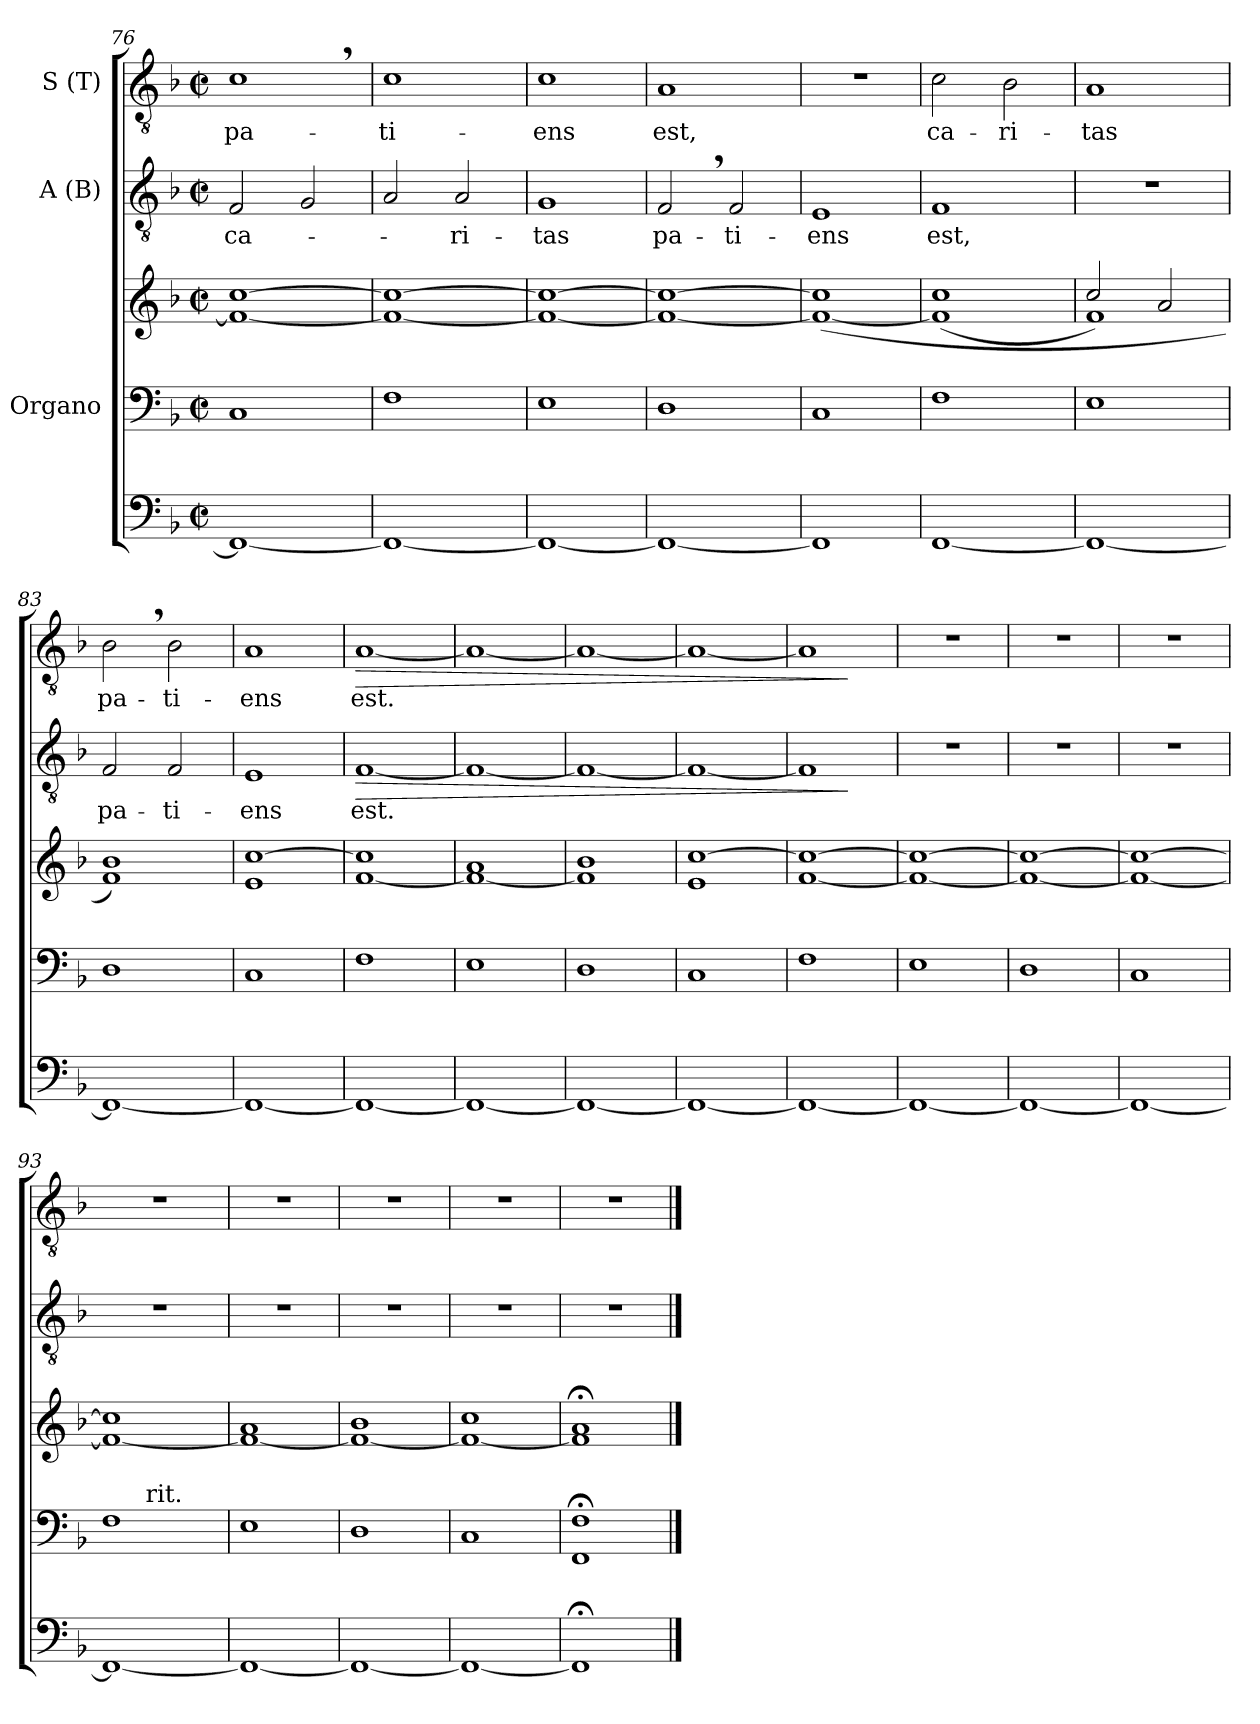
**kern	**kern	**kern	**kern	**text	**dynam	**kern	**text	**dynam
*part4	*part3	*part3	*part2	*part2	*part2	*part1	*part1	*part1
*staff5	*staff4	*staff3	*staff2	*staff2	*staff2	*staff1	*staff1	*staff1
*	*I"Organo	*	*I"A (B)	*	*	*I"S (T)	*	*
*clefF4	*clefF4	*clefG2	*clefGv2	*	*	*clefGv2	*	*
*k[b-]	*k[b-]	*k[b-]	*k[b-]	*	*	*k[b-]	*	*
*F:	*F:	*F:	*F:	*	*	*F:	*	*
*M2/2	*M2/2	*M2/2	*M2/2	*	*	*M2/2	*	*
*met(c|)	*met(c|)	*met(c|)	*met(c|)	*	*	*met(c|)	*	*
=76	=76	=76	=76	=76	=76	=76	=76	=76
!	!	!	!	!LO:LY:b	!	!	!LO:LY:b	!
1FF_	1C	1f_ [>1cc	2F/	ca-	.	1c,>	pa-	.
.	.	.	2G/	.	.	.	.	.
=77	=77	=77	=77	=77	=77	=77	=77	=77
!	!	!	!	!	!	!	!LO:LY:b	!
1FF_	1F	1f_ 1cc_	2A/	.	.	1c	-ti-	.
!	!	!	!	!LO:LY:b	!	!	!	!
.	.	.	2A/	-ri-	.	.	.	.
=78	=78	=78	=78	=78	=78	=78	=78	=78
!	!	!	!	!LO:LY:b	!	!	!LO:LY:b	!
1FF_	1E	1f_ 1cc_	1G	-tas	.	1c	-ens	.
=79	=79	=79	=79	=79	=79	=79	=79	=79
!	!	!	!	!LO:LY:b	!	!	!LO:LY:b	!
1FF_	1D	1f_ 1cc_	2F,>/	pa-	.	1A	est,	.
!	!	!	!	!LO:LY:b	!	!	!	!
.	.	.	2F/	-ti-	.	.	.	.
=80	=80	=80	=80	=80	=80	=80	=80	=80
!	!	!	!	!LO:LY:b	!	!	!	!
1FF]	1C	(>1f_ 1cc]	1E	-ens	.	1r	.	.
!!LO:LB:g=z
=81	=81	=81	=81	=81	=81	=81	=81	=81
!	!	!	!	!LO:LY:b	!	!	!LO:LY:b	!
[<1FF	1F	(<1f] 1cc	1F	est,	.	2c\	ca-	.
!	!	!	!	!	!	!	!LO:LY:b	!
.	.	.	.	.	.	2B-\	-ri-	.
=82	=82	=82	=82	=82	=82	=82	=82	=82
*	*	*^	*	*	*	*	*	*
!	!	!	!	!	!	!	!	!LO:LY:b	!
1FF_	1E	(<1f)	2cc/)	1r	.	.	1A	-tas	.
.	.	.	2a/	.	.	.	.	.	.
=83	=83	=83	=83	=83	=83	=83	=83	=83	=83
!	!	!	!	!	!LO:LY:b	!	!	!LO:LY:b	!
*	*	*v	*v	*	*	*	*	*	*
1FF_	1D	1f 1b-)	2F/	pa-	.	2B-,>\	pa-	.
!	!	!	!	!LO:LY:b	!	!	!LO:LY:b	!
.	.	.	2F/	-ti-	.	2B-\	-ti-	.
=84	=84	=84	=84	=84	=84	=84	=84	=84
!	!	!	!	!LO:LY:b	!	!	!LO:LY:b	!
1FF_	1C	1e [>1cc	1E	-ens	.	1A	-ens	.
=85	=85	=85	=85	=85	=85	=85	=85	=85
!	!	!	!	!LO:LY:b	!LO:HP:b	!	!LO:LY:b	!LO:HP:b
1FF_	1F	[<1f 1cc]	[<1F	est.	>	[<1A	est.	>
=86	=86	=86	=86	=86	=86	=86	=86	=86
1FF_	1E	1f_ 1a	1F_	.	.	1A_	.	.
=87	=87	=87	=87	=87	=87	=87	=87	=87
1FF_	1D	1f] 1b-	1F_	.	.	1A_	.	.
=88	=88	=88	=88	=88	=88	=88	=88	=88
1FF_	1C	1e [>1cc	1F_	.	.	1A_	.	.
=89	=89	=89	=89	=89	=89	=89	=89	=89
1FF_	1F	[<1f 1cc_	1F]	.	.	1A]	.	.
.	.	.	.	.	]	.	.	]
=90	=90	=90	=90	=90	=90	=90	=90	=90
1FF_	1E	1f_ 1cc_	1r	.	.	1r	.	.
=91	=91	=91	=91	=91	=91	=91	=91	=91
1FF_	1D	1f_ 1cc_	1r	.	.	1r	.	.
=92	=92	=92	=92	=92	=92	=92	=92	=92
1FF_	1C	1f_ 1cc_	1r	.	.	1r	.	.
=93	=93	=93	=93	=93	=93	=93	=93	=93
*	*^	*	*	*	*	*	*	*
1FF_	1F	4ryy	1f_ 1cc]	1r	.	.	1r	.	.
!	!	!LO:TX:a:t=rit.	!	!	!	!	!	!	!
.	.	2.ryy	.	.	.	.	.	.	.
*	*v	*v	*	*	*	*	*	*	*
=94	=94	=94	=94	=94	=94	=94	=94	=94
1FF_	1E	1f_ 1a	1r	.	.	1r	.	.
=95	=95	=95	=95	=95	=95	=95	=95	=95
1FF_	1D	1f_ 1b-	1r	.	.	1r	.	.
=96	=96	=96	=96	=96	=96	=96	=96	=96
1FF_	1C	1f_ 1cc	1r	.	.	1r	.	.
=97	=97	=97	=97	=97	=97	=97	=97	=97
1FF;]	1FF; 1F;	1f]; 1a;	1r	.	.	1r	.	.
==	==	==	==	==	==	==	==	==
*-	*-	*-	*-	*-	*-	*-	*-	*-
